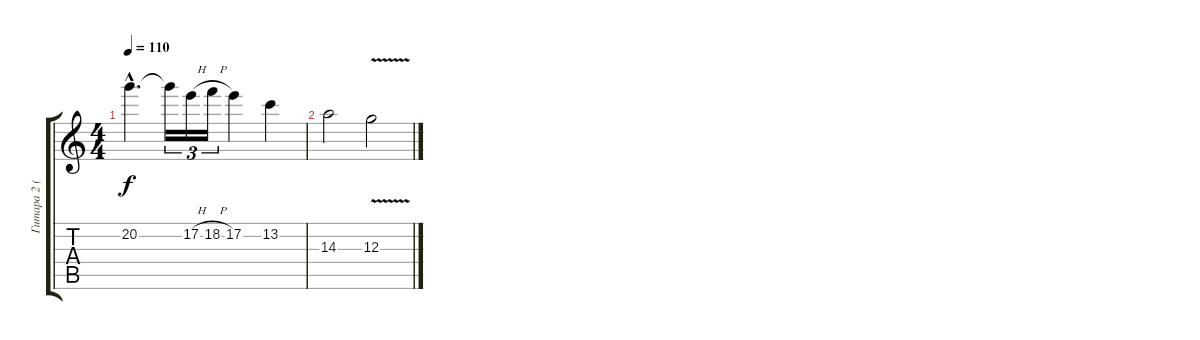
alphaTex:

\track ("Гитара 2 (соло)" "Гитара 2 (") {instrument electricguitarclean}
\staff {score tabs}
\tuning (E4 B3 G3 D3 A2 E2) {hide}
\ts (4 4)
\tempo 110
\clef g2
\ks c
20.2{hac t}.4{d dy f} 20.2{t}.16{tu (3 2)} 17.2{h}.16{tu (3 2)} 18.2{h}.16{tu (3 2)} 17.2.4 13.2.4 |
14.3.2 12.3{v}.2
